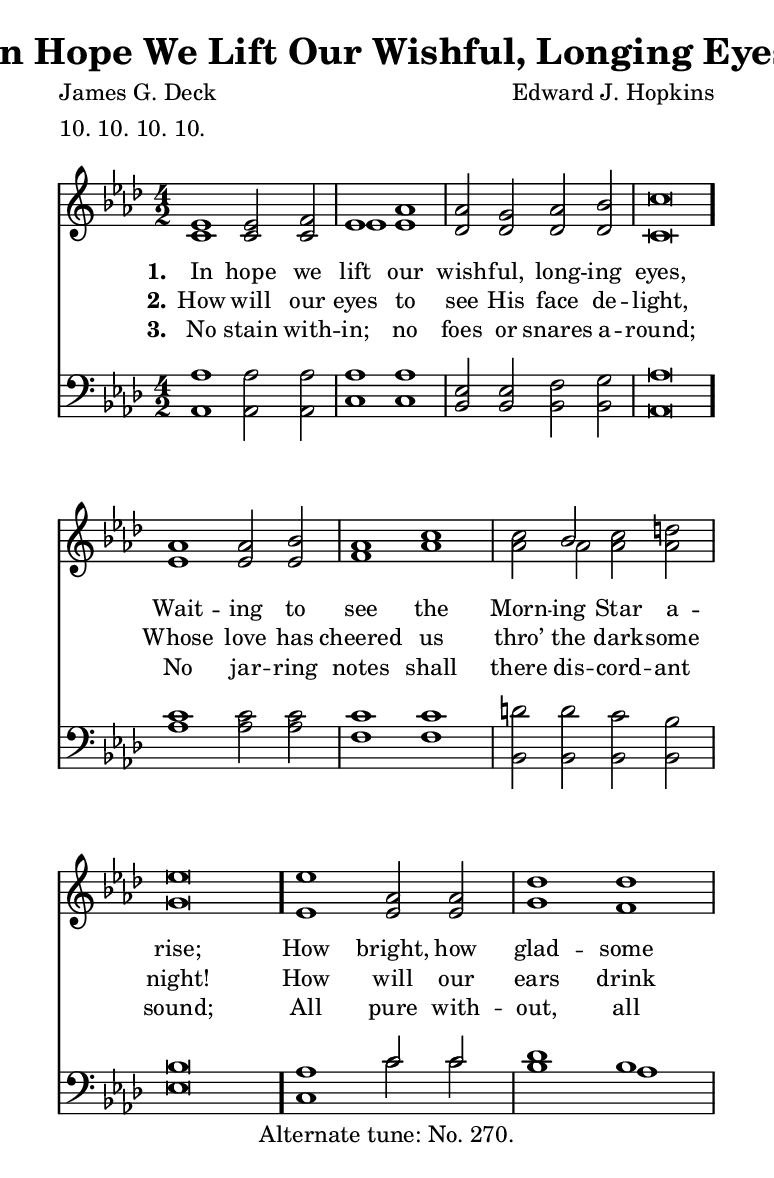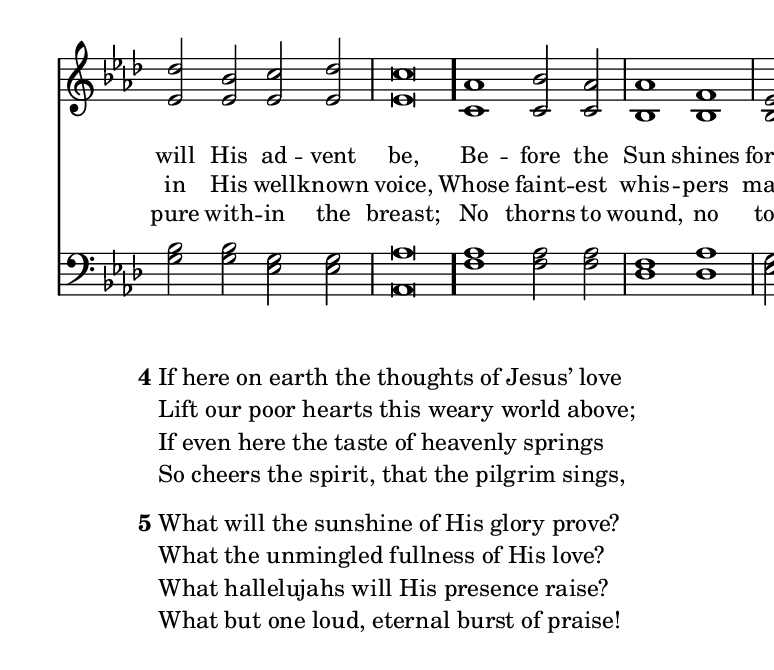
\include "common/global.ily"
\paper {
  \include "common/paper.ily"
  systems-per-page = ##f
  system-count = 4 % original has 3 systems
score-markup-spacing.padding = 3
score-markup-spacing.basic-distance = 3

  oddFooterMarkup = \markup { \fill-line { \on-the-fly \first-page "Alternate tune: No. 270." } }
}

\header{
  hymnnumber = "166"
  title = "In Hope We Lift Our Wishful, Longing Eyes"
  tunename = "Ellers" % see https://hymnary.org/tune/ellers_hopkins
  meter = "10. 10. 10. 10."
  poet = "James G. Deck" % see https://hymnary.org/text/in_hope_we_lift_our_wishful_longing_eyes
  composer = "Edward J. Hopkins" % see https://hymnary.org/tune/ellers_hopkins
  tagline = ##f
}

patternAA = { c1 c2 c2 | c1 c1 | c2 c2 c2 c2 | c\breve }

global = {
  \include "common/overrides.ily"
  \override Staff.TimeSignature.style = #'numbered
  \time 4/2
  \override Score.MetronomeMark.transparent = ##t % hide all fermata changes too
  \tempo 2=100
  \key aes \major
  \autoBeamOff
}

notesSoprano = {
\global
\relative c' {

  \changePitch \patternAA { ees ees f | ees aes | aes g aes bes | c }
  \changePitch \patternAA { aes aes bes | aes c | c bes c d | ees }
  \changePitch \patternAA { ees aes, aes | des des | des bes c des | c }
  \changePitch \patternAA { aes bes aes | aes f | ees ees f ees | ees }
  \bar "|."

}
}

notesAlto = {
\global
\relative e' {

  \changePitch \patternAA { c c c | ees ees | des des des des | c }
  \changePitch \patternAA { ees ees ees | f aes | aes aes aes aes | g }
  \changePitch \patternAA { ees ees ees | g f | ees ees ees ees | ees }
  \changePitch \patternAA { c c c | bes bes | bes bes des des | c }

}
}

notesTenor = {
\global
\relative a {

  \changePitch \patternAA { aes aes aes | aes aes | ees ees f g | aes }
  \changePitch \patternAA { c c c | c c | d d c bes | bes }
  \changePitch \patternAA { aes c c | des bes | bes bes g g | aes }
  \changePitch \patternAA { aes aes aes | f aes | g g g g | aes }

}
}

notesBass = {
\global
\relative f, {

  \changePitch \patternAA { aes aes aes | c c | bes bes bes bes | aes }
  \changePitch \patternAA { aes' aes aes | f f | bes, bes bes bes | ees }
  \changePitch \patternAA { c c' c | bes aes | g g ees ees | aes, }
  \changePitch \patternAA { f' f f | des des | ees ees ees ees | aes, }

}
}

wordsA = \lyricmode {
\set stanza = "1."

In hope we lift our wish -- ful, long -- ing eyes, \bar "."
Wait -- ing to see the Morn -- ing Star a -- rise; \bar "."
How bright, how glad -- some will His ad -- vent be, \bar "."
Be -- fore the Sun shines forth in ma -- jes -- ty! \bar "."

}

wordsB = \lyricmode {
\set stanza = "2."

How will our eyes to see His face de -- light,
Whose love has cheered us thro’ the dark -- some night!
How will our ears drink in His well -- known voice,
Whose faint -- est whis -- pers make our souls re -- joice.

}

wordsC = \lyricmode {
\set stanza = "3."

No stain with -- in; no foes or snares a -- round;
No jar -- ring notes shall there dis -- cord -- ant sound;
All pure with -- out, all pure with -- in the breast;
No thorns to wound, no toil to mar our rest.

}

wordsD = \markuplist {

\line { If here on earth the thoughts of Jesus’ love }
\line { Lift our poor hearts this weary world above; }
\line { If even here the taste of heavenly springs }
\line { So cheers the spirit, that the pilgrim sings, }

}

wordsE = \markuplist {

\line { What will the sunshine of His glory prove? }
\line { What the unmingled fullness of His love? }
\line { What hallelujahs will His presence raise? }
\line { What but one loud, eternal burst of praise! }

}

\score {
  \context ChoirStaff <<
    \context Staff = upper <<
      \set Staff.autoBeaming = ##f
      \set ChoirStaff.systemStartDelimiter = #'SystemStartBar
      \set ChoirStaff.printPartCombineTexts = ##f
      \partcombine #'(2 . 11) \notesSoprano \notesAlto
      \context NullVoice = sopranos { \voiceOne << \notesSoprano >> }
      \context Lyrics = one   \lyricsto sopranos \wordsA
      \context Lyrics = two   \lyricsto sopranos \wordsB
      \context Lyrics = three \lyricsto sopranos \wordsC
    >>
    \context Staff = men <<
      \set Staff.autoBeaming = ##f
      \clef bass
      \set ChoirStaff.printPartCombineTexts = ##f
      \partcombine #'(2 . 11) \notesTenor \notesBass
    >>
  >>
  \layout {
    \include "common/layout.ily"
  }
  #(cond ((ly:get-option 'eog-midi-permitted) #{ \midi{
    \include "common/midi.ily"
  } #}))
}

\noPageBreak

\markup { \fontsize #0.3 \fill-line { \vcenter \column {
  \vspace #1
  \line{ \bold 4 \column { \wordsD } } \combine \null \vspace #0.4
  \line{ \bold 5 \column { \wordsE } }
  \vspace #1
} } }

\version "2.19.49"  % necessary for upgrading to future LilyPond versions.

% vi:set et ts=2 sw=2 ai nocindent syntax=lilypond:
